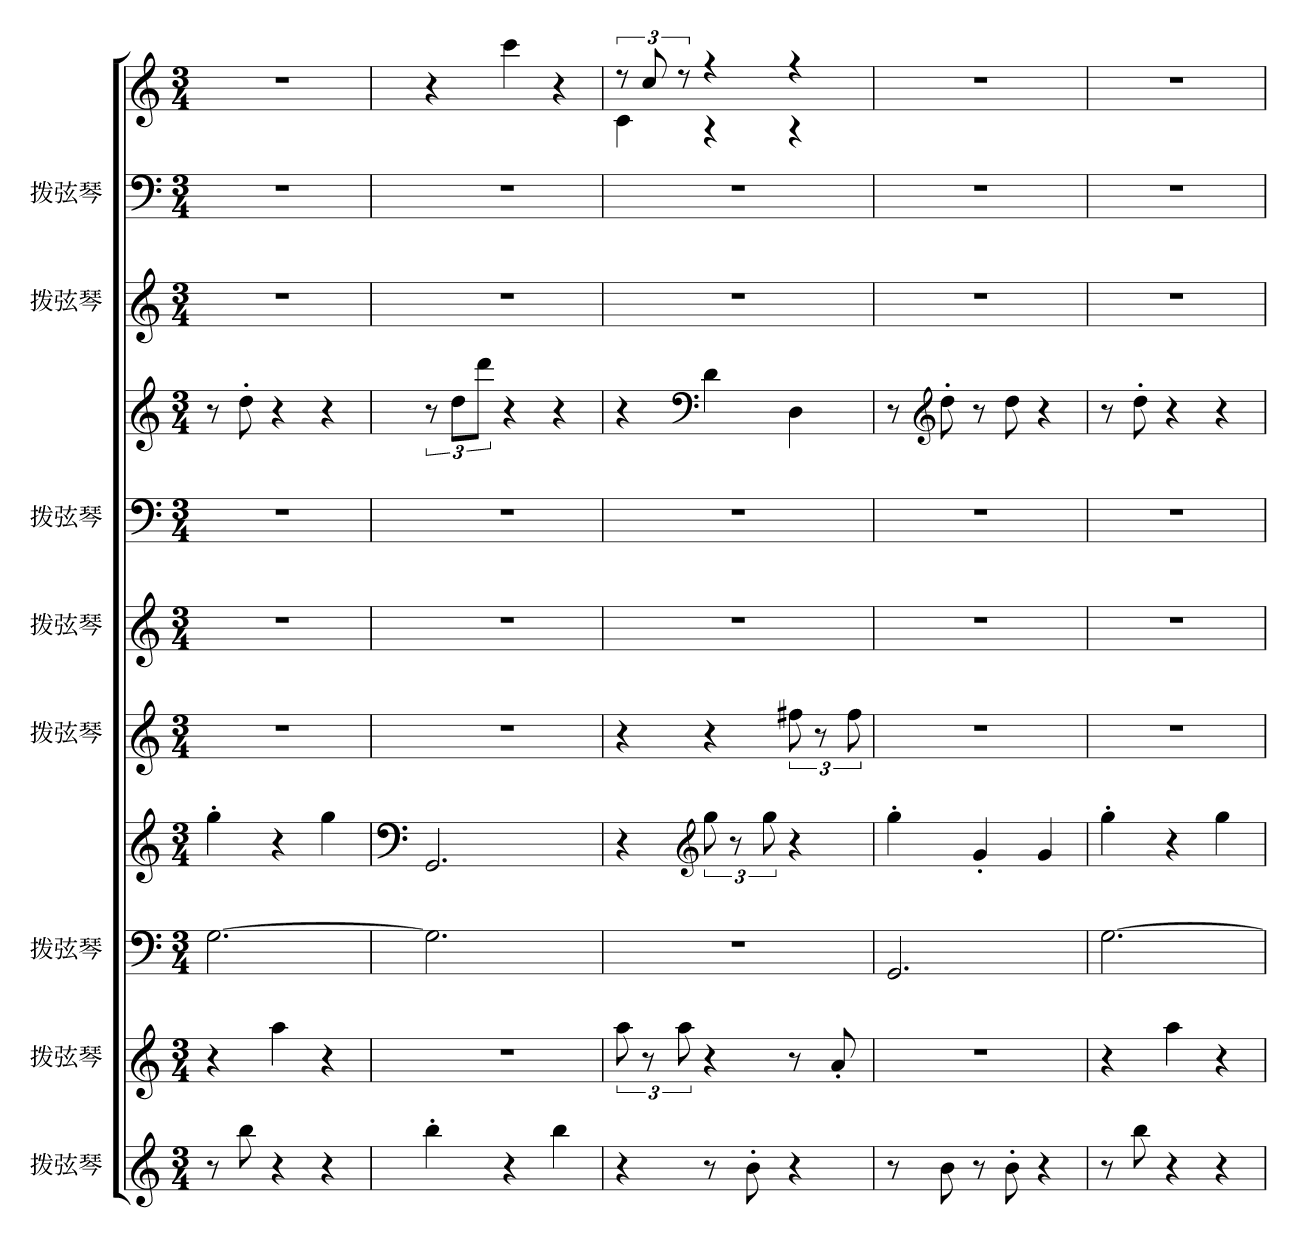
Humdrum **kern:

**kern	**kern	**kern	**kern	**kern	**kern	**kern	**kern	**kern	**kern	**kern
*part8	*part7	*part6	*part6	*part5	*part4	*part3	*part3	*part2	*part1	*part1
*staff11	*staff10	*staff9	*staff8	*staff7	*staff6	*staff5	*staff4	*staff3	*staff2	*staff1
*I"拨弦琴	*I"拨弦琴	*I"拨弦琴	*	*I"拨弦琴	*I"拨弦琴	*I"拨弦琴	*	*I"拨弦琴	*I"拨弦琴	*
*clefG2	*clefG2	*clefF4	*clefG2	*clefG2	*clefG2	*clefF4	*clefG2	*clefG2	*clefF4	*clefG2
*k[]	*k[]	*k[]	*k[]	*k[]	*k[]	*k[]	*k[]	*k[]	*k[]	*k[]
*M3/4	*M3/4	*M3/4	*M3/4	*M3/4	*M3/4	*M3/4	*M3/4	*M3/4	*M3/4	*M3/4
*MM155	*MM155	*MM155	*MM155	*MM155	*MM155	*MM155	*MM155	*MM155	*MM155	*MM155
=1	=1	=1	=1	=1	=1	=1	=1	=1	=1	=1
8r	4r	[2.G\	4gg'\	2.r	2.r	2.r	8r	2.r	2.r	2.r
8bb\	.	.	.	.	.	.	8dd'\	.	.	.
4r	4aa\	.	4r	.	.	.	4r	.	.	.
4r	4r	.	4gg\	.	.	.	4r	.	.	.
=2	=2	=2	=2	=2	=2	=2	=2	=2	=2	=2
*	*	*	*clefF4	*	*	*	*	*	*	*
4bb'\	2.r	2.G\]	2.GG/	2.r	2.r	2.r	12r	2.r	2.r	4r
.	.	.	.	.	.	.	12dd\L	.	.	.
.	.	.	.	.	.	.	12ddd\J	.	.	.
4r	.	.	.	.	.	.	4r	.	.	4ccc\
4bb\	.	.	.	.	.	.	4r	.	.	4r
=3	=3	=3	=3	=3	=3	=3	=3	=3	=3	=3
*	*	*	*	*	*	*	*	*	*	*^
4r	12aa\	2.r	4r	4r	2.r	2.r	4r	2.r	2.r	12r	4c\
.	12r	.	.	.	.	.	.	.	.	12cc/	.
.	12aa\	.	.	.	.	.	.	.	.	12r	.
*	*	*	*clefG2	*	*	*	*clefF4	*	*	*	*
8r	4r	.	12gg\	4r	.	.	4d\	.	.	4r	4r
.	.	.	12r	.	.	.	.	.	.	.	.
8b'\	.	.	.	.	.	.	.	.	.	.	.
.	.	.	12gg\	.	.	.	.	.	.	.	.
4r	8r	.	4r	12ff#X\	.	.	4D\	.	.	4r	4r
.	.	.	.	12r	.	.	.	.	.	.	.
.	8a'/	.	.	.	.	.	.	.	.	.	.
.	.	.	.	12ff#\	.	.	.	.	.	.	.
*	*	*	*	*	*	*	*	*	*	*v	*v
=4	=4	=4	=4	=4	=4	=4	=4	=4	=4	=4
8r	2.r	2.GG/	4gg'\	2.r	2.r	2.r	8r	2.r	2.r	2.r
*	*	*	*	*	*	*	*clefG2	*	*	*
8b\	.	.	.	.	.	.	8dd'\	.	.	.
8r	.	.	4g'/	.	.	.	8r	.	.	.
8b'\	.	.	.	.	.	.	8dd\	.	.	.
4r	.	.	4g/	.	.	.	4r	.	.	.
=5	=5	=5	=5	=5	=5	=5	=5	=5	=5	=5
8r	4r	[2.G\	4gg'\	2.r	2.r	2.r	8r	2.r	2.r	2.r
8bb\	.	.	.	.	.	.	8dd'\	.	.	.
4r	4aa\	.	4r	.	.	.	4r	.	.	.
4r	4r	.	4gg\	.	.	.	4r	.	.	.
=	=	=	=	=	=	=	=	=	=	=
*-	*-	*-	*-	*-	*-	*-	*-	*-	*-	*-
